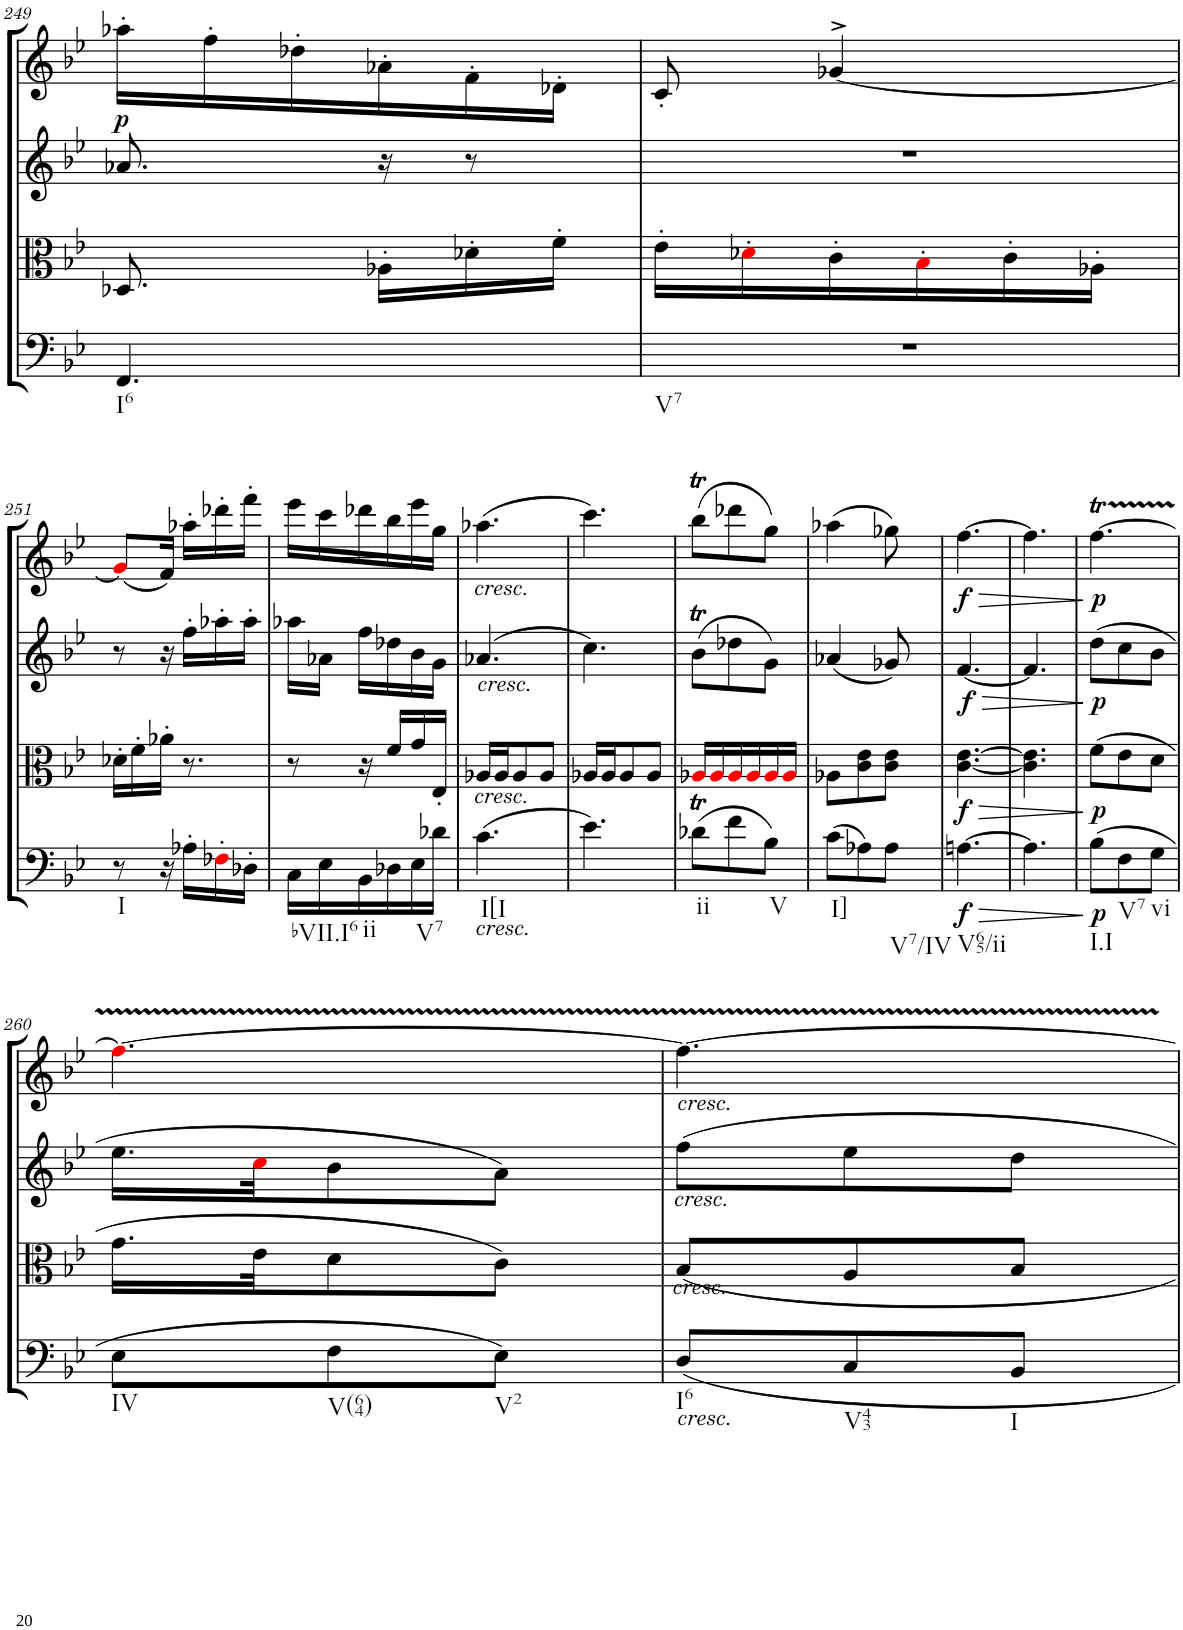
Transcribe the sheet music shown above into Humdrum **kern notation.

**kern	**dynam	**kern	**dynam	**kern	**dynam	**kern	**dynam
*part4	*part4	*part3	*part3	*part2	*part2	*part1	*part1
*staff4	*staff4	*staff3	*staff3	*staff2	*staff2	*staff1	*staff1
*I"Cello	*	*I"Viola	*	*I"2nd Violin	*	*I"1st Violin	*
*	*	*I'Vla	*	*I'Vln	*	*I'Vln	*
!!LO:PB:g=z
*clefC4	*	*clefC3	*	*clefG2	*	*clefG2	*
*k[b-e-]	*	*k[b-e-]	*	*k[b-e-]	*	*k[b-e-]	*
*B-:	*	*B-:	*	*B-:	*	*B-:	*
*M3/8	*	*M3/8	*	*M3/8	*	*M3/8	*
=249	=249	=249	=249	=249	=249	=249	=249
!LO:TX:b:t=I6	!	!	!	!	!	!	!
!	!	!	!	!	!	!	!LO:DY:b
4.FF/	.	8.D-X/	.	8.a-X/	.	16aa-X'\LL	p
.	.	.	.	.	.	16ff'\	.
.	.	.	.	.	.	16dd-X'\	.
.	.	16A-X'\LL	.	16r	.	16a-X'\	.
.	.	16d-X'\	.	8r	.	16f'\	.
.	.	16f'\JJ	.	.	.	16d-X'\JJ	.
=250	=250	=250	=250	=250	=250	=250	=250
!LO:TX:b:t=V7	!	!	!	!	!	!	!
4.r	.	16e-'\LL	.	4.r	.	8c'/	.
.	.	16d-X'i\	.	.	.	.	.
.	.	16c'\	.	.	.	[4g-X^>/	.
.	.	16B-'i\	.	.	.	.	.
.	.	16c'\	.	.	.	.	.
.	.	16A-X'\JJ	.	.	.	.	.
!!LO:LB:g=z
=251	=251	=251	=251	=251	=251	=251	=251
!LO:TX:b:t=I	!	!	!	!	!	!	!
8r	.	16d-X'\LL	.	8r	.	(8g-i/L]	.
.	.	16f'\	.	.	.	.	.
16r	.	16a-X'\JJ	.	16r	.	16f/Jk)	.
16A-X'\LL	.	8.r	.	16ff'\LL	.	16aa-X'\LL	.
16F-X'i\	.	.	.	16aa-X'\	.	16ddd-X'\	.
16D-X'\JJ	.	.	.	16aa-'\JJ	.	16fff'\JJ	.
=252	=252	=252	=252	=252	=252	=252	=252
!LO:TX:b:t=bVII.I6	!	!	!	!	!	!	!
16C\LL	.	8r	.	16aa-X\LL	.	16eee-\LL	.
16E-\	.	.	.	16a-X\JJ	.	16ccc\	.
!LO:TX:b:t=ii	!	!	!	!	!	!	!
16BB-\	.	16r	.	16ff\LL	.	16ddd-X\	.
16D-X\	.	16f/LL	.	16dd-X\	.	16bb-\	.
!LO:TX:b:t=V7	!	!	!	!	!	!	!
16E-\	.	16g/	.	16b-\	.	16eee-\	.
16d-X\JJ	.	16E-'/JJ	.	16g\JJ	.	16gg\JJ	.
=253	=253	=253	=253	=253	=253	=253	=253
!	!	!	!	!	!	!LO:TX:b:i:t=cresc.	!
!	!	!	!	!LO:TX:b:i:t=cresc.	!	!	!
!	!	!LO:TX:b:i:t=cresc.	!	!	!	!	!
!LO:TX:b:i:t=cresc.	!	!	!	!	!	!	!
!LO:TX:b:t=I[I	!	!	!	!	!	!	!
(4.c\	.	16A-X/LL	.	(4.a-X/	.	(4.aa-X\	.
.	.	16A-/J	.	.	.	.	.
.	.	8A-/	.	.	.	.	.
.	.	8A-/J	.	.	.	.	.
=254	=254	=254	=254	=254	=254	=254	=254
4.e-\)	.	16A-X/LL	.	4.cc\)	.	4.ccc\)	.
.	.	16A-/J	.	.	.	.	.
.	.	8A-/	.	.	.	.	.
.	.	8A-/J	.	.	.	.	.
=255	=255	=255	=255	=255	=255	=255	=255
!LO:TX:b:t=ii	!	!	!	!	!	!	!
(8d-XT\L	.	16A-Xi/LL	.	(8b-T\L	.	(8bb-T\L	.
.	.	16A-i/	.	.	.	.	.
8f\	.	16A-i/	.	8dd-X\	.	8ddd-X\	.
.	.	16A-i/	.	.	.	.	.
!LO:TX:b:t=V	!	!	!	!	!	!	!
8B-\J)	.	16A-i/	.	8g\J)	.	8gg\J)	.
.	.	16A-i/JJ	.	.	.	.	.
=256	=256	=256	=256	=256	=256	=256	=256
!LO:TX:b:t=I]	!	!	!	!	!	!	!
(8c\L	.	8A-X\L	.	(4a-X/	.	(4aa-X\	.
8A-X\)	.	8c\ 8e-\	.	.	.	.	.
!LO:TX:b:t=V7/IV	!	!	!	!	!	!	!
8A-\J	.	8c\ 8e-\J	.	8g-X/)	.	8gg-X\)	.
=257	=257	=257	=257	=257	=257	=257	=257
!LO:TX:b:t=V65/ii	!	!	!	!	!	!	!
!	!LO:HP:b	!	!LO:HP:b	!	!LO:HP:b	!	!LO:HP:b
!	!LO:DY:n=1:b	!	!LO:DY:n=1:b	!	!LO:DY:n=1:b	!	!LO:DY:n=1:b
[4.An\	> f	[4.c\ [4.e-\	> f	[4.f/	> f	[4.ff\	> f
=258	=258	=258	=258	=258	=258	=258	=258
4.A\]	.	4.c\] 4.e-\]	.	4.f/]	.	4.ff\]	.
.	]	.	]	.	]	.	]
=259	=259	=259	=259	=259	=259	=259	=259
!LO:TX:b:t=I.I	!	!	!	!	!	!	!
!	!LO:DY:b	!	!LO:DY:b	!	!LO:DY:b	!	!LO:DY:b
(8B-\L	p	(8f\L	p	(8dd\L	p	[4.ffT\	p
!LO:TX:b:t=V7	!	!	!	!	!	!	!
8F\	.	8e-\	.	8cc\	.	.	.
!LO:TX:b:t=vi	!	!	!	!	!	!	!
8G\J	.	8d\J	.	8b-\J	.	.	.
!!LO:LB:g=z
=260	=260	=260	=260	=260	=260	=260	=260
!LO:TX:b:t=IV	!	!	!	!	!	!	!
8E-\L	.	16.g\LL	.	16.ee-\LL	.	4.ffi\_	.
.	.	32e-\JK	.	32cci\JK	.	.	.
!LO:TX:b:t=V(64)	!	!	!	!	!	!	!
8F\	.	8d\	.	8b-\	.	.	.
!LO:TX:b:t=V2	!	!	!	!	!	!	!
8E-\J)	.	8c\J)	.	8a\J)	.	.	.
=261	=261	=261	=261	=261	=261	=261	=261
!	!	!	!	!	!	!LO:TX:b:i:t=cresc.	!
!	!	!	!	!LO:TX:b:i:t=cresc.	!	!	!
!	!	!LO:TX:a:i:t=cresc.	!	!	!	!	!
!LO:TX:b:i:t=cresc.	!	!	!	!	!	!	!
!LO:TX:b:t=I6	!	!	!	!	!	!	!
8D/L	.	8B-/L	.	8ff\L	.	4.ff\_	.
!LO:TX:b:t=V43	!	!	!	!	!	!	!
8C/	.	8A/	.	8ee-\	.	.	.
!LO:TX:b:t=I	!	!	!	!	!	!	!
8BB-/J	.	8B-/J	.	8dd\J	.	.	.
=	=	=	=	=	=	=	=
*-	*-	*-	*-	*-	*-	*-	*-
